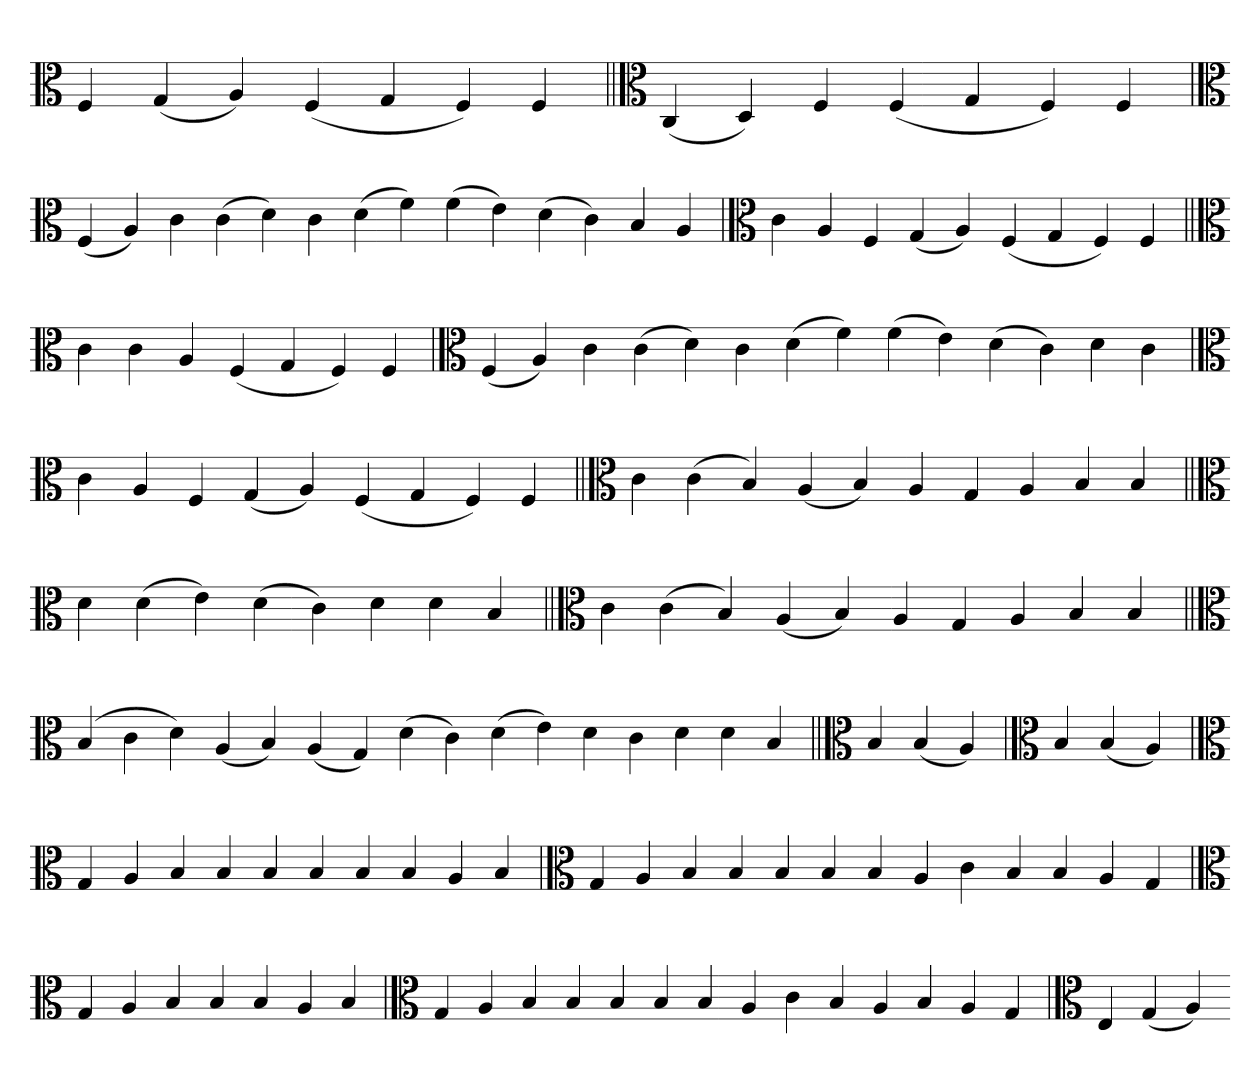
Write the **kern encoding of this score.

**kern
*part1
*staff1
*clefC3
=
4F
(4G
4A)
(4F
4G
4F)
4F
=||
*clefC3
(4C
4D)
4F
(4F
4G
4F)
4F
=`
*clefC3
(4F
4A)
4c
(4c
4d)
4c
(4d
4f)
(4f
4e)
(4d
4c)
4B
4A
='
*clefC3
4c
4A
4F
(4G
4A)
(4F
4G
4F)
4F
=||
*clefC3
4c
4c
4A
(4F
4G
4F)
4F
=`
*clefC3
(4F
4A)
4c
(4c
4d)
4c
(4d
4f)
(4f
4e)
(4d
4c)
4d
4c
='
*clefC3
4c
4A
4F
(4G
4A)
(4F
4G
4F)
4F
=||
*clefC3
4c
(4c
4B)
(4A
4B)
4A
4G
4A
4B
4B
=||
*clefC3
4d
(4d
4e)
(4d
4c)
4d
4d
4B
=||
*clefC3
4c
(4c
4B)
(4A
4B)
4A
4G
4A
4B
4B
=||
*clefC3
(4B
4c
4d)
(4A
4B)
(4A
4G)
(4d
4c)
(4d
4e)
4d
4c
4d
4d
4B
=||
*clefC3
4B
(4B
4A)
=`
*clefC3
4B
(4B
4A)
=`
*clefC3
4G
4A
4B
4B
4B
4B
4B
4B
4A
4B
=
*clefC3
4G
4A
4B
4B
4B
4B
4B
4A
4c
4B
4B
4A
4G
=
*clefC3
4G
4A
4B
4B
4B
4A
4B
=
*clefC3
4G
4A
4B
4B
4B
4B
4B
4A
4c
4B
4A
4B
4A
4G
=
*clefC3
4E
(4G
4A)
=-
*-
